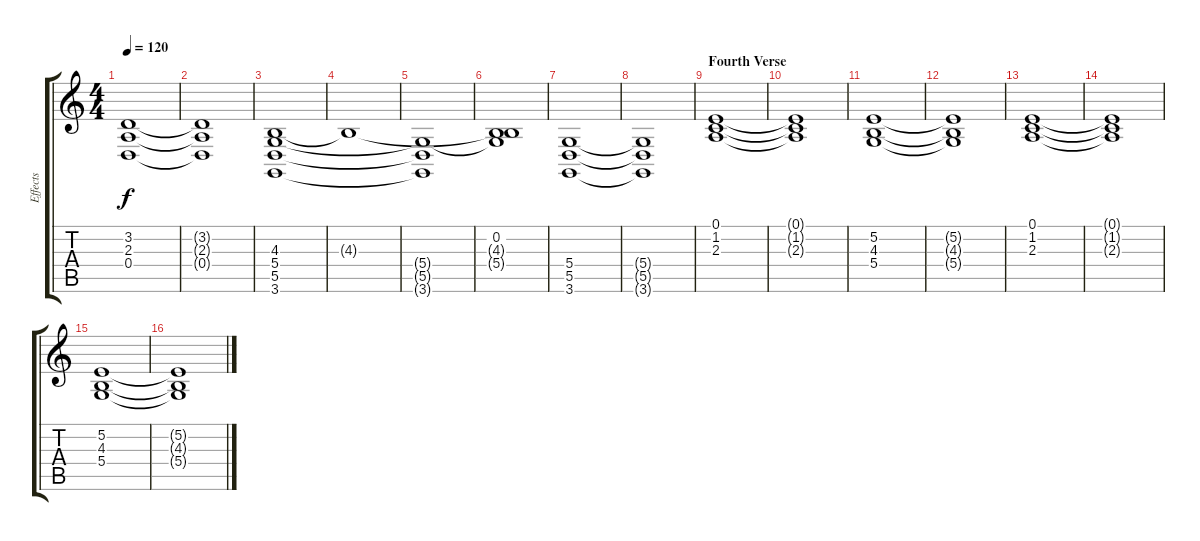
\track ("Effects" "Effects") {instrument seashore}
\staff {score tabs}
\tuning (E4 B3 G3 D3 A2 E2) {hide}
\ts (4 4)
\tempo 120
\clef g2
\ks c
(3.2 2.3 0.4).1{dy f} |
(3.2{t} 2.3{t} 0.4{t}).1 |
(4.3 5.4 5.5 3.6).1 |
4.3{t}.1 |
(5.4{t} 5.5{t} 3.6{t}).1 |
(0.2 4.3{t} 5.4{t}).1 |
(5.4 5.5 3.6).1 |
(5.4{t} 5.5{t} 3.6{t}).1 |
\section ("" "Fourth Verse")
(0.1 1.2 2.3).1 |
(0.1{t} 1.2{t} 2.3{t}).1 |
(5.2 4.3 5.4).1 |
(5.2{t} 4.3{t} 5.4{t}).1 |
(0.1 1.2 2.3).1 |
(0.1{t} 1.2{t} 2.3{t}).1 |
(5.2 4.3 5.4).1 |
(5.2{t} 4.3{t} 5.4{t}).1
